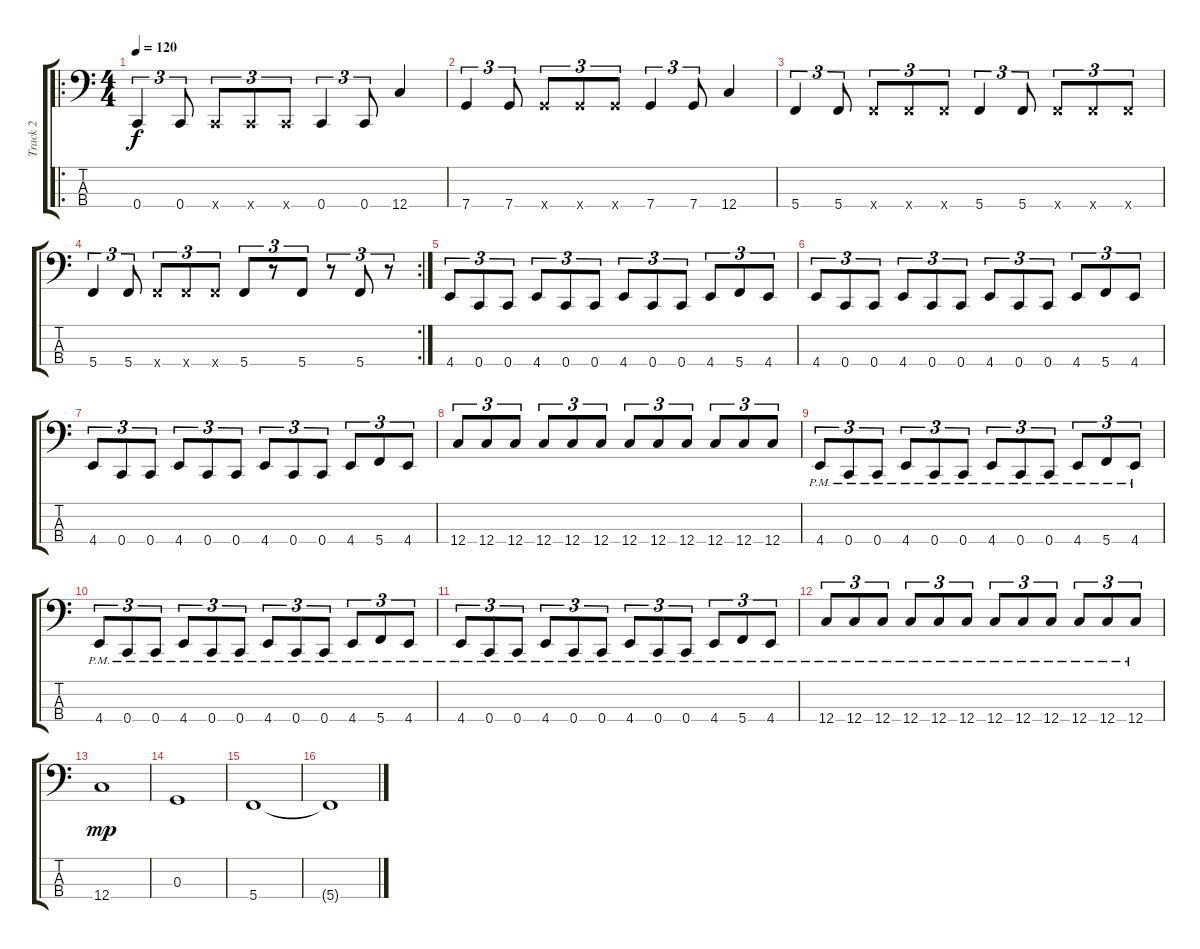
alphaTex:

\track ("Track 2" "Track 2") {instrument slapbass1}
\staff {score tabs}
\tuning (F2 C2 G1 C1) {hide}
\ro
\ts (4 4)
\tempo 120
\clef f4
\ks c
0.4.4{tu (3 2) dy f} 0.4.8{tu (3 2)} 0.4{x}.8{tu (3 2)} 0.4{x}.8{tu (3 2)} 0.4{x}.8{tu (3 2)} 0.4.4{tu (3 2)} 0.4.8{tu (3 2)} 12.4.4 |
7.4.4{tu (3 2)} 7.4.8{tu (3 2)} 7.4{x}.8{tu (3 2)} 7.4{x}.8{tu (3 2)} 7.4{x}.8{tu (3 2)} 7.4.4{tu (3 2)} 7.4.8{tu (3 2)} 12.4.4 |
5.4.4{tu (3 2)} 5.4.8{tu (3 2)} 5.4{x}.8{tu (3 2)} 5.4{x}.8{tu (3 2)} 5.4{x}.8{tu (3 2)} 5.4.4{tu (3 2)} 5.4.8{tu (3 2)} 5.4{x}.8{tu (3 2)} 5.4{x}.8{tu (3 2)} 5.4{x}.8{tu (3 2)} |
\rc 2
5.4.4{tu (3 2)} 5.4.8{tu (3 2)} 5.4{x}.8{tu (3 2)} 5.4{x}.8{tu (3 2)} 5.4{x}.8{tu (3 2)} 5.4.8{tu (3 2)} r.8{tu (3 2)} 5.4.8{tu (3 2)} r.8{tu (3 2)} 5.4.8{tu (3 2)} r.8{tu (3 2)} |
4.4.8{tu (3 2)} 0.4.8{tu (3 2)} 0.4.8{tu (3 2)} 4.4.8{tu (3 2)} 0.4.8{tu (3 2)} 0.4.8{tu (3 2)} 4.4.8{tu (3 2)} 0.4.8{tu (3 2)} 0.4.8{tu (3 2)} 4.4.8{tu (3 2)} 5.4.8{tu (3 2)} 4.4.8{tu (3 2)} |
4.4.8{tu (3 2)} 0.4.8{tu (3 2)} 0.4.8{tu (3 2)} 4.4.8{tu (3 2)} 0.4.8{tu (3 2)} 0.4.8{tu (3 2)} 4.4.8{tu (3 2)} 0.4.8{tu (3 2)} 0.4.8{tu (3 2)} 4.4.8{tu (3 2)} 5.4.8{tu (3 2)} 4.4.8{tu (3 2)} |
4.4.8{tu (3 2)} 0.4.8{tu (3 2)} 0.4.8{tu (3 2)} 4.4.8{tu (3 2)} 0.4.8{tu (3 2)} 0.4.8{tu (3 2)} 4.4.8{tu (3 2)} 0.4.8{tu (3 2)} 0.4.8{tu (3 2)} 4.4.8{tu (3 2)} 5.4.8{tu (3 2)} 4.4.8{tu (3 2)} |
12.4.8{tu (3 2)} 12.4.8{tu (3 2)} 12.4.8{tu (3 2)} 12.4.8{tu (3 2)} 12.4.8{tu (3 2)} 12.4.8{tu (3 2)} 12.4.8{tu (3 2)} 12.4.8{tu (3 2)} 12.4.8{tu (3 2)} 12.4.8{tu (3 2)} 12.4.8{tu (3 2)} 12.4.8{tu (3 2)} |
4.4{pm}.8{tu (3 2)} 0.4{pm}.8{tu (3 2)} 0.4{pm}.8{tu (3 2)} 4.4{pm}.8{tu (3 2)} 0.4{pm}.8{tu (3 2)} 0.4{pm}.8{tu (3 2)} 4.4{pm}.8{tu (3 2)} 0.4{pm}.8{tu (3 2)} 0.4{pm}.8{tu (3 2)} 4.4{pm}.8{tu (3 2)} 5.4{pm}.8{tu (3 2)} 4.4{pm}.8{tu (3 2)} |
4.4{pm}.8{tu (3 2)} 0.4{pm}.8{tu (3 2)} 0.4{pm}.8{tu (3 2)} 4.4{pm}.8{tu (3 2)} 0.4{pm}.8{tu (3 2)} 0.4{pm}.8{tu (3 2)} 4.4{pm}.8{tu (3 2)} 0.4{pm}.8{tu (3 2)} 0.4{pm}.8{tu (3 2)} 4.4{pm}.8{tu (3 2)} 5.4{pm}.8{tu (3 2)} 4.4{pm}.8{tu (3 2)} |
4.4{pm}.8{tu (3 2)} 0.4{pm}.8{tu (3 2)} 0.4{pm}.8{tu (3 2)} 4.4{pm}.8{tu (3 2)} 0.4{pm}.8{tu (3 2)} 0.4{pm}.8{tu (3 2)} 4.4{pm}.8{tu (3 2)} 0.4{pm}.8{tu (3 2)} 0.4{pm}.8{tu (3 2)} 4.4{pm}.8{tu (3 2)} 5.4{pm}.8{tu (3 2)} 4.4{pm}.8{tu (3 2)} |
12.4{pm}.8{tu (3 2)} 12.4{pm}.8{tu (3 2)} 12.4{pm}.8{tu (3 2)} 12.4{pm}.8{tu (3 2)} 12.4{pm}.8{tu (3 2)} 12.4{pm}.8{tu (3 2)} 12.4{pm}.8{tu (3 2)} 12.4{pm}.8{tu (3 2)} 12.4{pm}.8{tu (3 2)} 12.4{pm}.8{tu (3 2)} 12.4{pm}.8{tu (3 2)} 12.4{pm}.8{tu (3 2)} |
12.4.1{dy mp instrument electricbassfinger} |
0.3.1 |
5.4.1 |
5.4{t}.1
